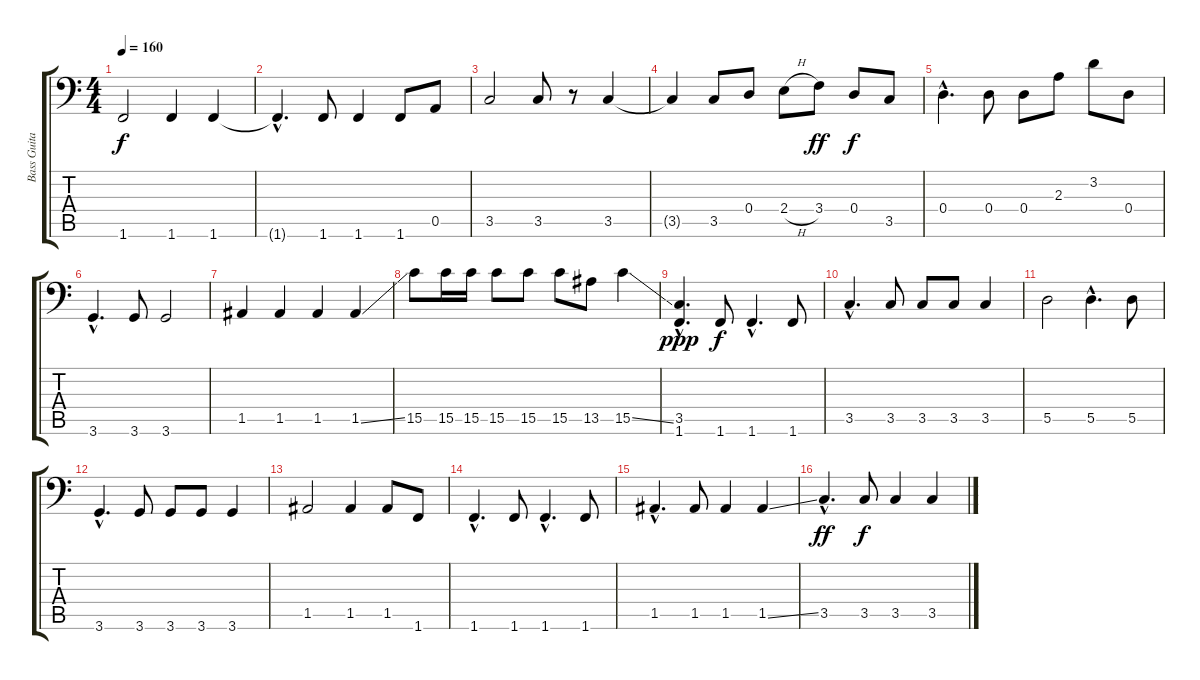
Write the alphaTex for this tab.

\track ("Bass Guitar" "Bass Guita") {instrument electricbassfinger}
\staff {score tabs}
\tuning (E3 B2 G2 D2 A1 E1) {hide}
\ts (4 4)
\tempo 160
\clef f4
\ks c
1.6.2{dy f} 1.6.4 1.6.4 |
1.6{hac t}.4{d} 1.6.8 1.6.4 1.6.8 0.5.8 |
3.5.2 3.5.8 r.8 3.5.4 |
3.5{t}.4 3.5.8 0.4.8 2.4{h}.8 3.4.8{dy ff} 0.4.8{dy f} 3.5.8 |
0.4{hac}.4{d} 0.4.8 0.4.8 2.3.8 3.2.8 0.4.8 |
3.6{hac}.4{d} 3.6.8 3.6.2 |
1.5.4 1.5.4 1.5.4 1.5{ss}.4 |
15.5.8 15.5.16 15.5.16 15.5.8 15.5.8 15.5.8 13.5.8 15.5{ss}.4 |
(3.5{hac} 1.6{hac}).4{d dy ppp} 1.6.8{dy f} 1.6{hac}.4{d} 1.6.8 |
3.5{hac}.4{d} 3.5.8 3.5.8 3.5.8 3.5.4 |
5.5.2 5.5{hac}.4{d} 5.5.8 |
3.6{hac}.4{d} 3.6.8 3.6.8 3.6.8 3.6.4 |
1.5.2 1.5.4 1.5.8 1.6.8 |
1.6{hac}.4{d} 1.6.8 1.6{hac}.4{d} 1.6.8 |
1.5{hac}.4{d} 1.5.8 1.5.4 1.5{ss}.4 |
3.5{hac}.4{d dy ff} 3.5.8{dy f} 3.5.4 3.5.4
